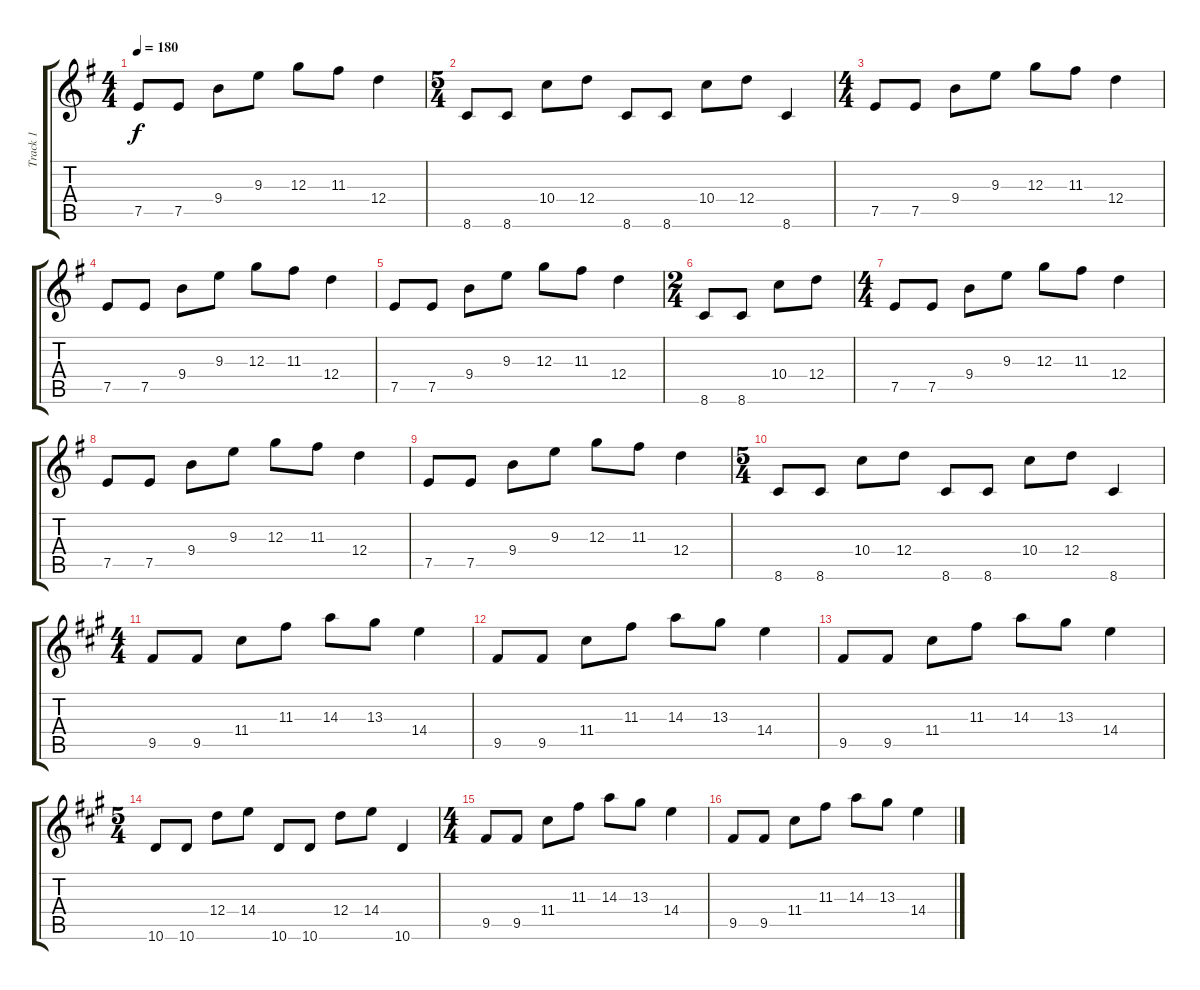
\track ("Track 1" "Track 1") {instrument overdrivenguitar}
\staff {score tabs}
\tuning (E4 B3 G3 D3 A2 E2) {hide}
\ts (4 4)
\tempo 180
\clef g2
\ks g
7.5.8{dy f} 7.5.8 9.4.8 9.3.8 12.3.8 11.3.8 12.4.4 |
\ts (5 4)
8.6.8 8.6.8 10.4.8 12.4.8 8.6.8 8.6.8 10.4.8 12.4.8 8.6.4 |
\ts (4 4)
7.5.8{balance 16} 7.5.8 9.4.8 9.3.8 12.3.8 11.3.8 12.4.4 |
7.5.8 7.5.8 9.4.8 9.3.8 12.3.8 11.3.8 12.4.4 |
7.5.8 7.5.8 9.4.8 9.3.8 12.3.8 11.3.8 12.4.4 |
\ts (2 4)
8.6.8 8.6.8 10.4.8 12.4.8 |
\ts (4 4)
7.5.8 7.5.8 9.4.8 9.3.8 12.3.8 11.3.8 12.4.4 |
7.5.8 7.5.8 9.4.8 9.3.8 12.3.8 11.3.8 12.4.4 |
7.5.8 7.5.8 9.4.8 9.3.8 12.3.8 11.3.8 12.4.4 |
\ts (5 4)
8.6.8 8.6.8 10.4.8 12.4.8 8.6.8 8.6.8 10.4.8 12.4.8 8.6.4 |
\ts (4 4)
\ks a
9.5.8 9.5.8 11.4.8 11.3.8 14.3.8 13.3.8 14.4.4 |
9.5.8 9.5.8 11.4.8 11.3.8 14.3.8 13.3.8 14.4.4 |
9.5.8 9.5.8 11.4.8 11.3.8 14.3.8 13.3.8 14.4.4 |
\ts (5 4)
10.6.8 10.6.8 12.4.8 14.4.8 10.6.8 10.6.8 12.4.8 14.4.8 10.6.4 |
\ts (4 4)
9.5.8 9.5.8 11.4.8 11.3.8 14.3.8 13.3.8 14.4.4 |
9.5.8 9.5.8 11.4.8 11.3.8 14.3.8 13.3.8 14.4.4
